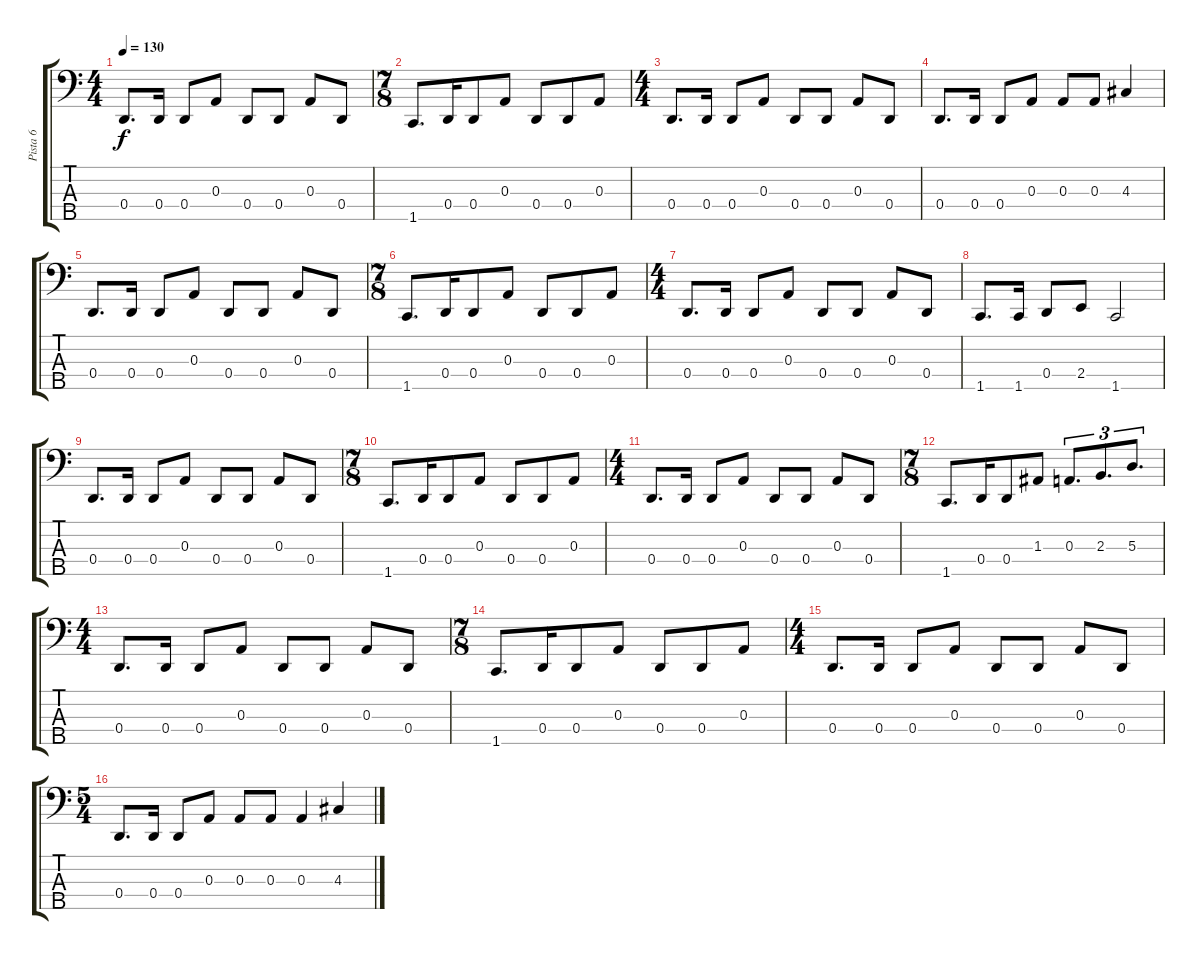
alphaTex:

\track ("Pista 6" "Pista 6") {instrument electricbassfinger}
\staff {score tabs}
\tuning (G2 D2 A1 D1 B0) {hide}
\ts (4 4)
\tempo 130
\clef f4
\ks c
0.4.8{d dy f} 0.4.16 0.4.8 0.3.8 0.4.8 0.4.8 0.3.8 0.4.8 |
\ts (7 8)
1.5.8{d} 0.4.16 0.4.8 0.3.8 0.4.8 0.4.8 0.3.8 |
\ts (4 4)
0.4.8{d} 0.4.16 0.4.8 0.3.8 0.4.8 0.4.8 0.3.8 0.4.8 |
0.4.8{d} 0.4.16 0.4.8 0.3.8 0.3.8 0.3.8 4.3.4 |
0.4.8{d} 0.4.16 0.4.8 0.3.8 0.4.8 0.4.8 0.3.8 0.4.8 |
\ts (7 8)
1.5.8{d} 0.4.16 0.4.8 0.3.8 0.4.8 0.4.8 0.3.8 |
\ts (4 4)
0.4.8{d} 0.4.16 0.4.8{beam merge} 0.3.8{beam split} 0.4.8{beam merge} 0.4.8{beam split} 0.3.8{beam merge} 0.4.8 |
1.5.8{d} 1.5.16 0.4.8 2.4.8 1.5.2 |
0.4.8{d} 0.4.16 0.4.8 0.3.8 0.4.8 0.4.8 0.3.8 0.4.8 |
\ts (7 8)
1.5.8{d} 0.4.16 0.4.8 0.3.8 0.4.8 0.4.8 0.3.8 |
\ts (4 4)
0.4.8{d} 0.4.16 0.4.8 0.3.8 0.4.8 0.4.8 0.3.8 0.4.8 |
\ts (7 8)
1.5.8{d} 0.4.16 0.4.8 1.3.8 0.3.8{d tu (3 2)} 2.3.8{d tu (3 2)} 5.3.8{d tu (3 2)} |
\ts (4 4)
0.4.8{d} 0.4.16 0.4.8 0.3.8 0.4.8 0.4.8 0.3.8 0.4.8 |
\ts (7 8)
1.5.8{d} 0.4.16 0.4.8 0.3.8 0.4.8 0.4.8 0.3.8 |
\ts (4 4)
0.4.8{d} 0.4.16 0.4.8 0.3.8 0.4.8 0.4.8 0.3.8 0.4.8 |
\ts (5 4)
0.4.8{d} 0.4.16 0.4.8 0.3.8 0.3.8 0.3.8 0.3.4 4.3.4
